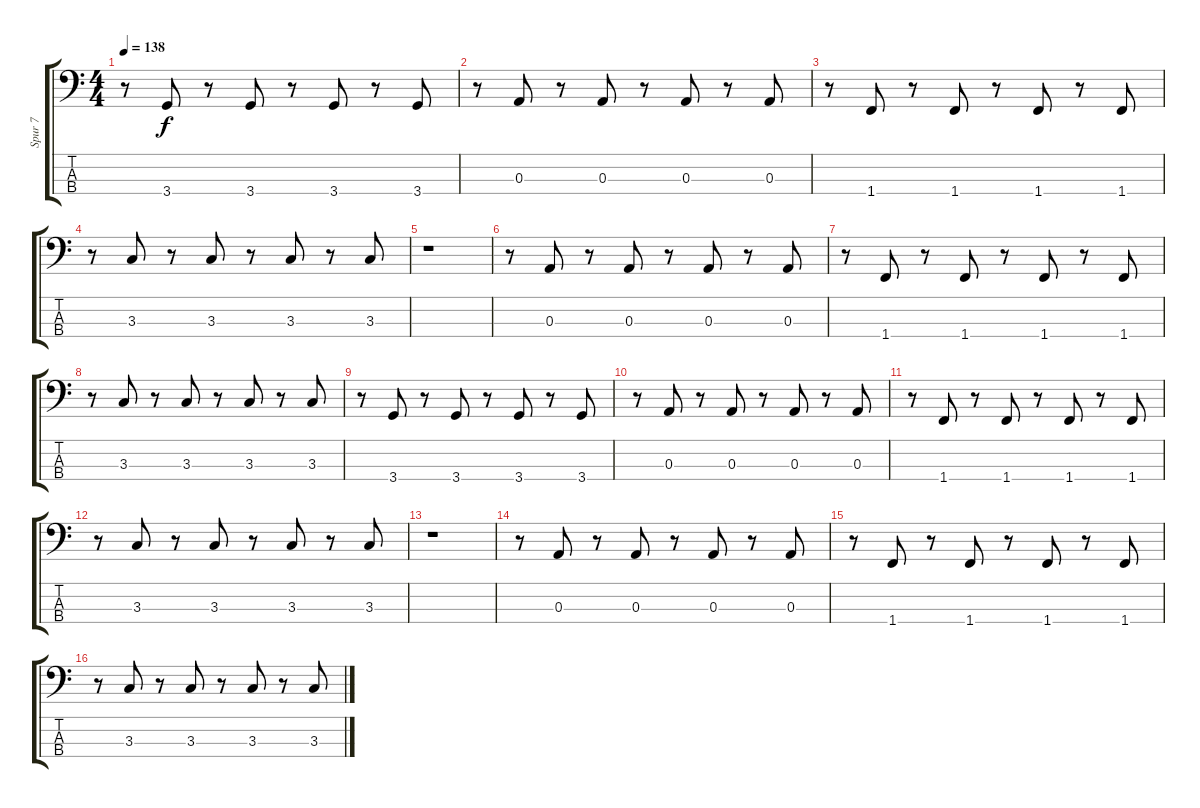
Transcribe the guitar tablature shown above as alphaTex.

\track ("Spur 7" "Spur 7") {instrument synthbass1}
\staff {score tabs}
\tuning (G2 D2 A1 E1) {hide}
\ts (4 4)
\tempo 138
\clef f4
\ks c
r.8{dy f} 3.4.8 r.8 3.4.8 r.8 3.4.8 r.8 3.4.8 |
r.8 0.3.8 r.8 0.3.8 r.8 0.3.8 r.8 0.3.8 |
r.8 1.4.8 r.8 1.4.8 r.8 1.4.8 r.8 1.4.8 |
r.8 3.3.8 r.8 3.3.8 r.8 3.3.8 r.8 3.3.8 |
r.1 |
r.8 0.3.8 r.8 0.3.8 r.8 0.3.8 r.8 0.3.8 |
r.8 1.4.8 r.8 1.4.8 r.8 1.4.8 r.8 1.4.8 |
r.8 3.3.8 r.8 3.3.8 r.8 3.3.8 r.8 3.3.8 |
r.8 3.4.8 r.8 3.4.8 r.8 3.4.8 r.8 3.4.8 |
r.8 0.3.8 r.8 0.3.8 r.8 0.3.8 r.8 0.3.8 |
r.8 1.4.8 r.8 1.4.8 r.8 1.4.8 r.8 1.4.8 |
r.8 3.3.8 r.8 3.3.8 r.8 3.3.8 r.8 3.3.8 |
r.1 |
r.8 0.3.8 r.8 0.3.8 r.8 0.3.8 r.8 0.3.8 |
r.8 1.4.8 r.8 1.4.8 r.8 1.4.8 r.8 1.4.8 |
r.8 3.3.8 r.8 3.3.8 r.8 3.3.8 r.8 3.3.8
